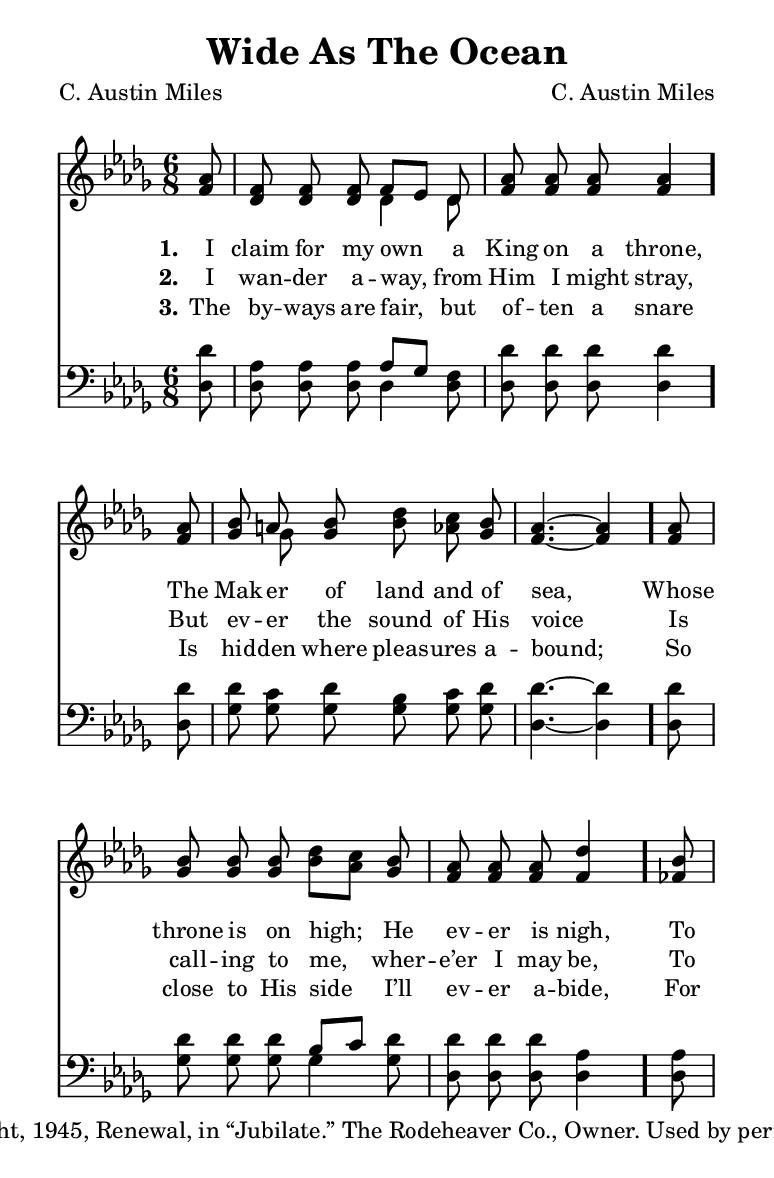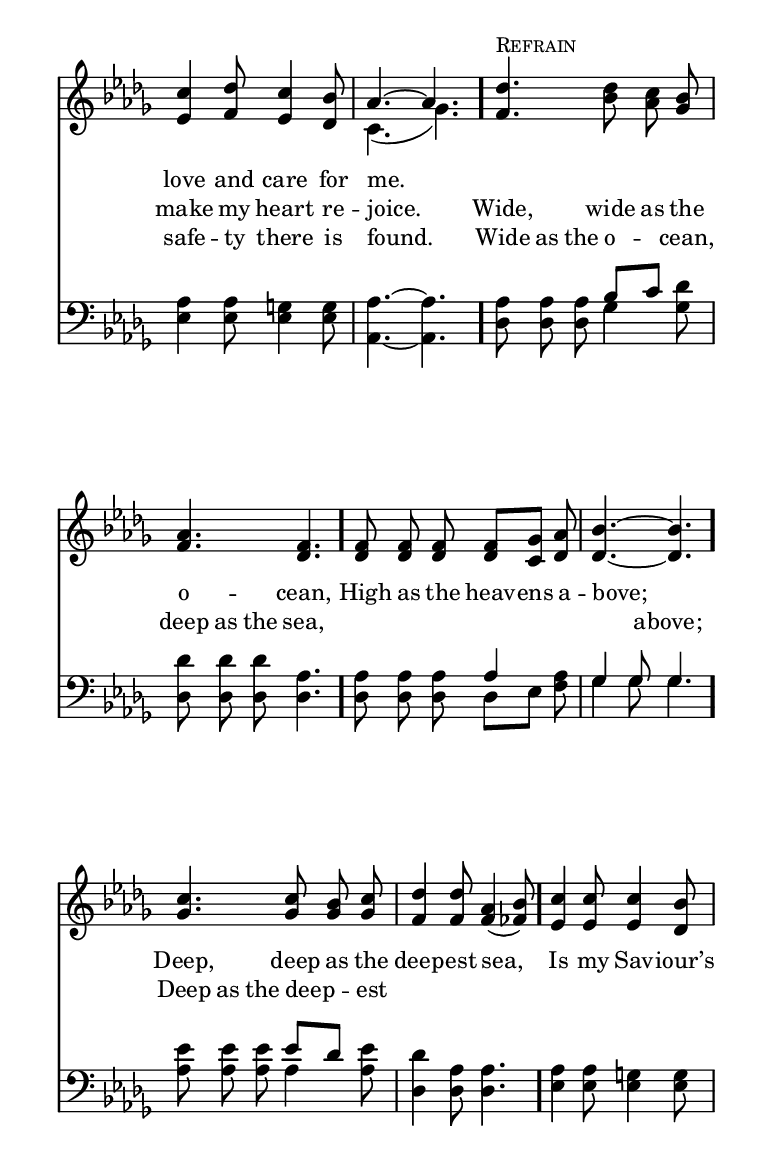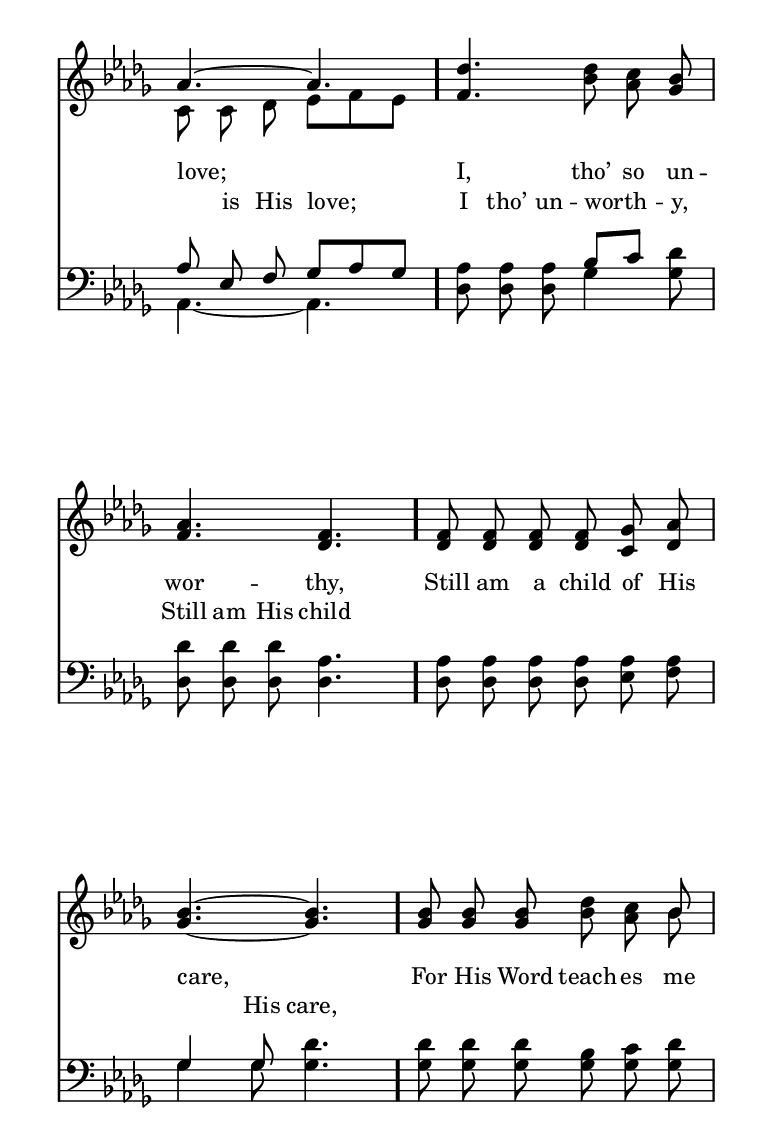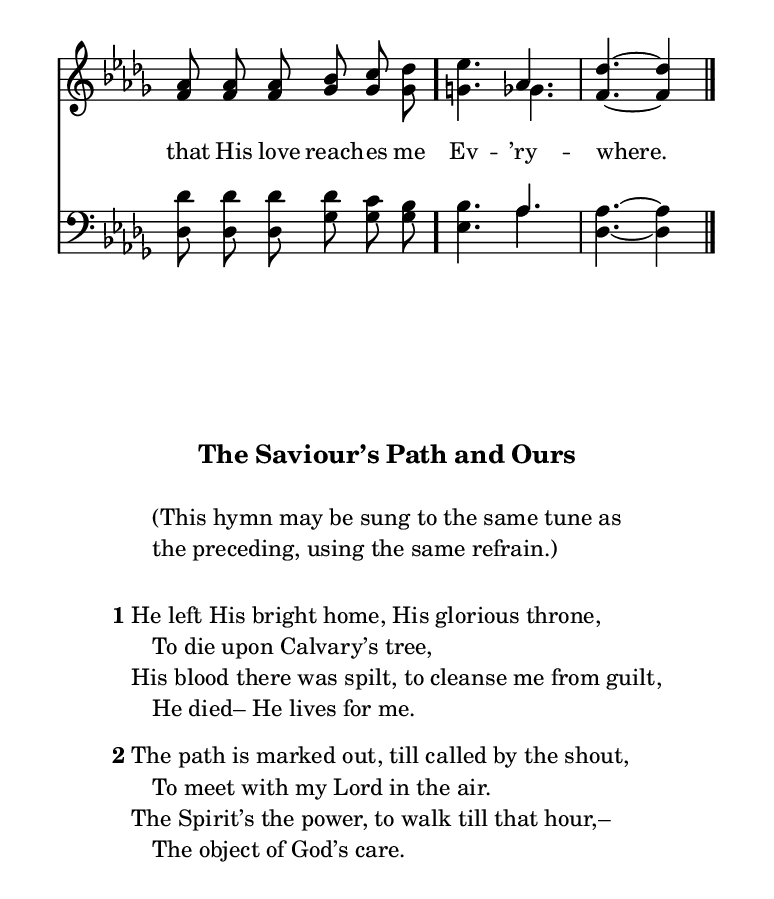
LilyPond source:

\include "common/global.ily"
\paper {
  \include "common/paper.ily"
  ragged-last-bottom = ##t
  page-count = #(cond (is-eogsized 2) (#t #f))
}

\header{
  hymnnumber = "369"
  title = "Wide As The Ocean"
  tunename = ""
  meter = ""
  poet = "C. Austin Miles"
  composer = "C. Austin Miles"
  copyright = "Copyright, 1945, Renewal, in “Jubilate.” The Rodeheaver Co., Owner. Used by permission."
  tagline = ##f
}

global = {
  \include "common/overrides.ily"
  \override Staff.TimeSignature.style = #'numbered
  \time 6/8
  \override Score.MetronomeMark.transparent = ##t % hide all fermata changes too
  \tempo 4=80
  \key des \major
  \partial 8
  \autoBeamOff
}

notesSoprano = {
\global
\relative c'' {

  aes8 | f f f f[ ees] des | aes' aes aes aes4
  aes8 | bes a bes des c bes | aes4. ~ aes4
  aes8 | bes bes bes des[ c] bes | aes aes aes des4
  bes8 | c4 des8 c4 bes8 | aes4. ~ aes4. |

  << s^\markup { \small \caps "Refrain" }
  { des4. des8 c bes | aes4. f4. } >>
  f8 f f f[ ges] aes | bes4. ~ bes4. |
  c4. c8 bes c | des4 des8 aes4( bes8) |
  c4 c8 c4 bes8 | aes4. ~ aes4. |
  des4. des8 c bes | aes4. f4.
  f8 f f f ges aes | bes4. ~ bes4. |
  bes8 bes bes des c bes | aes aes aes bes c des |
  ees4. aes,4. | des4. ~ des4

  \bar "|."

}
}

notesAlto = {
\global
\relative e' {

  f8 | des des des des4 des8 | f8 f f f4
  f8 | ges8 ges ges bes aes ges | f4. ~ f4
  f8 | ges ges ges bes[ aes] ges | f f f f4
  fes8 | ees4 f8 ees4 des8 | c4.( ges'4.) |

  f4. bes8 aes ges | f4. des4. |
  des8 des des des[ c] des | des4. ~ des4. |
  ges4. ges8 ges ges | f4 f8 f4( fes8) |
  ees4 ees8 ees4 des8 | c8 c des ees[ f ees] |
  f4. bes8 aes ges | f4. des4. |
  des8 des des des c des | ges4. ~ ges4. |
  ges8 ges ges bes aes bes | f f f ges ges ges |
  g4. ges4. | f4. ~ f4

}
}

notesTenor = {
\global
\relative a {

  des8 | aes aes aes aes[ ges] f | des' des des des4
  des8 | des c des bes c des | des4. ~ des4
  des8 | des des des bes[ c] des | des des des aes4
  aes8 | aes4 aes8 g4 g8 | aes4. ~ aes4. |

  aes8 aes aes bes[ c] des | des des des aes4. |
  aes8 aes aes aes4 aes8 | ges4 ges8 ges4. |
  ees'8 ees ees ees[ des] ees | des4 aes8 aes4. |
  aes4 aes8 g4 g8 | aes8 ees f ges[ aes ges] |
  aes8 aes aes bes[ c] des | des des des aes4. |
  aes8 aes aes aes aes aes | ges4 ges8 des'4. |
  des8 des des bes c des | des des des des c bes |
  bes4. aes4. | aes4. ~ aes4

}
}

notesBass = {
\global
\relative f {

  des8 des des des des4 des8 | des8 des des des4
  des8 | ges ges ges ges ges ges | des4. ~ des4
  des8 | ges ges ges ges4 ges8 | des8 des des des4
  des8 | ees4 ees8 ees4 ees8 | aes,4. ~ aes4. |

  des8 des des ges4 ges8 | des8 des des des4. |
  des8 des des des[ ees] f | ges4 ges8 ges4. |
  aes8 aes aes aes4 aes8 | des,4 des8 des4. |
  ees4 ees8 ees4 ees8 | aes,4. ~ aes4. |
  des8 des des ges4 ges8 | des8 des des des4. |
  des8 des des des ees f | ges4 ges8 ges4. |
  ges8 ges ges ges ges ges | des des des ges ges ges |
  ees4. aes4. | des,4. ~ des4

}
}

Refrain = \lyricmode {

\eogbreak
Wide, wide as the o -- cean, \bar "."
High as the { \mon } heav -- ens { \moff } a -- bove; \bar "."
Deep, deep as the deep -- est sea, \bar "."
Is my Sav -- iour’s love; \bar "."
I, tho’ so un -- wor -- thy, \bar "."
Still am a child of His care, \bar "."
For His Word teach -- es me that His love reach -- es me \bar "."
Ev -- ’ry -- where. \bar "."

}

wordsA = \lyricmode {
\set stanza = "1."

I claim for my own a King on a throne, \bar "."
The Mak -- er of land and of sea, \bar "."
Whose throne is on high; He ev -- er is nigh, \bar "."
To love and care for me. \bar "."

}

wordsB = \lyricmode {
\set stanza = "2."

I wan -- der a -- way, from Him I might stray,
But ev -- er the sound of His voice
Is call -- ing to me, wher -- e’er I may be,
To make my heart re -- joice.

\Refrain

}

wordsC = \lyricmode {
\set stanza = "3."

The by -- ways are fair, but of -- ten a snare
Is hid -- den where pleas -- ures a -- bound;
So close to His side I’ll ev -- er a -- bide,
For safe -- ty there is found.

}

underWords = \lyricmode {

\repeat unfold 34 \skip 4
Wide as the o -- cean, deep as the sea,

\repeat unfold 6 \skip 4
a -- bove;
Deep as the deep -- est

\repeat unfold 8 \skip 4
is His love;
I tho’ un -- worth -- y,
Still am His child

\repeat unfold 7 \skip 4
His care,

}

extraA = \markuplist {

\line { He left His bright home, His glorious throne, }
\line { { \hspace #2 } To die upon Calvary’s tree, }
\line { His blood there was spilt, to cleanse me from guilt, }
\line { { \hspace #2 } He died– He lives for me. }

}

extraB = \markuplist {

\line { The path is marked out, till called by the shout, }
\line { { \hspace #2 } To meet with my Lord in the air. }
\line { The Spirit’s the power, to walk till that hour,– }
\line { { \hspace #2 } The object of God’s care. }

}

\score {
  \context ChoirStaff <<
    \context Staff = upper <<
      \set Staff.autoBeaming = ##f
      \set ChoirStaff.systemStartDelimiter = #'SystemStartBar
      \set ChoirStaff.printPartCombineTexts = ##f
      \partcombine #'(2 . 9) \notesSoprano \notesAlto
      \context NullVoice = sopranos { \voiceOne << \notesSoprano >> }
      \context NullVoice = altos { \voiceTwo << \notesAlto >> }
      \context Lyrics = one   \lyricsto sopranos \wordsA
      \context Lyrics = two   \lyricsto sopranos \wordsB
      \context Lyrics = three \lyricsto sopranos \wordsC
    >>
    \context Staff = men <<
      \set Staff.autoBeaming = ##f
      \clef bass
      \set ChoirStaff.printPartCombineTexts = ##f
      \partcombine #'(2 . 9) \notesTenor \notesBass
      \context NullVoice = tenors { \voiceOne << \notesTenor >> }
      \context NullVoice = basses { \voiceTwo << \notesBass >> }
      \context Lyrics = three \with { alignAboveContext = men } \lyricsto tenors \underWords
    >>
  >>
  \layout {
    \include "common/layout.ily"
  }
  \midi{
    \include "common/midi.ily"
  }
}

\noPageBreak

headA = \markuplist {
\line { \bold \larger { The Saviour’s Path and Ours } }
}

headB = \markuplist {
\line { (This hymn may be sung to the same tune as }
\line { the preceding, using the same refrain.) }
}

\markup { \fill-line { \center-column {
  \line{ \column { \headA } } \combine \null \vspace #0.4
  \line{ \column { \headB } } \combine \null \vspace #1
  \column {
    \line{ \bold 1 \column { \extraA } } \combine \null \vspace #0.5
    \line{ \bold 2 \column { \extraB } } \combine \null \vspace #0.5
  }
} } }

\version "2.19.49"  % necessary for upgrading to future LilyPond versions.

% vi:set et ts=2 sw=2 ai nocindent syntax=lilypond:
